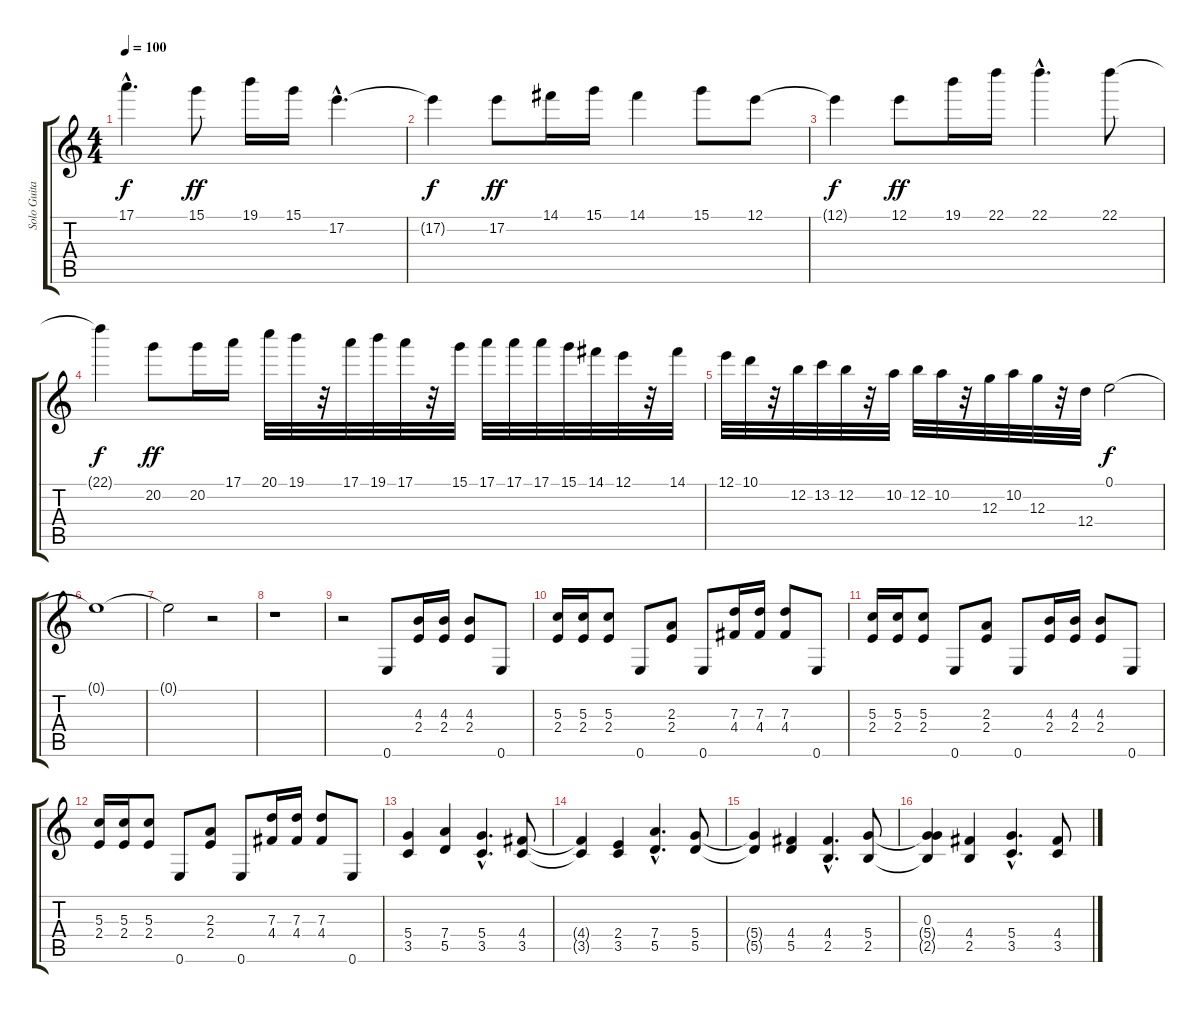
\track ("Solo Guitar" "Solo Guita") {instrument overdrivenguitar}
\staff {score tabs}
\tuning (E4 B3 G3 D3 A2 E2) {hide}
\ts (4 4)
\tempo 100
\clef g2
\ks c
17.1{hac t}.4{d dy f} 15.1.8{dy ff} 19.1.16 15.1.16 17.2{hac}.4{d} |
17.2{t}.4{dy f} 17.2.8{dy ff} 14.1.16 15.1.16 14.1.4 15.1.8 12.1.8 |
12.1{t}.4{dy f} 12.1.8{dy ff} 19.1.16 22.1.16 22.1{hac}.4{d} 22.1.8 |
22.1{t}.4{dy f} 20.2.8{dy ff} 20.2.16 17.1.16 20.1.32 19.1.32 r.32 17.1.32 19.1.32 17.1.32 r.32 15.1.32 17.1.32 17.1.32 17.1.32 15.1.32 14.1.32 12.1.32 r.32 14.1.32 |
12.1.32 10.1.32 r.32 12.2.32 13.2.32 12.2.32 r.32 10.2.32 12.2.32 10.2.32 r.32 12.3.32 10.2.32 12.3.32 r.32 12.4.32 0.1.2{dy f} |
0.1{t}.1 |
0.1{t}.2 r.2 |
r.1 |
r.2 0.6.8 (4.3 2.4).16 (4.3 2.4).16 (4.3 2.4).8 0.6.8 |
(5.3 2.4).16 (5.3 2.4).16 (5.3 2.4).8 0.6.8 (2.3 2.4).8 0.6.8 (7.3 4.4).16 (7.3 4.4).16 (7.3 4.4).8 0.6.8 |
(5.3 2.4).16 (5.3 2.4).16 (5.3 2.4).8 0.6.8 (2.3 2.4).8 0.6.8 (4.3 2.4).16 (4.3 2.4).16 (4.3 2.4).8 0.6.8 |
(5.3 2.4).16 (5.3 2.4).16 (5.3 2.4).8 0.6.8 (2.3 2.4).8 0.6.8 (7.3 4.4).16 (7.3 4.4).16 (7.3 4.4).8 0.6.8 |
(5.4 3.5).4 (7.4 5.5).4 (5.4{hac} 3.5{hac}).4{d} (4.4 3.5).8 |
(4.4{t} 3.5{t}).4 (2.4 3.5).4 (7.4{hac} 5.5{hac}).4{d} (5.4 5.5).8 |
(5.4{t} 5.5{t}).4 (4.4 5.5).4 (4.4{hac} 2.5{hac}).4{d} (5.4 2.5).8 |
(0.3 5.4{t} 2.5{t}).4 (4.4 2.5).4 (5.4{hac} 3.5{hac}).4{d} (4.4 3.5).8
